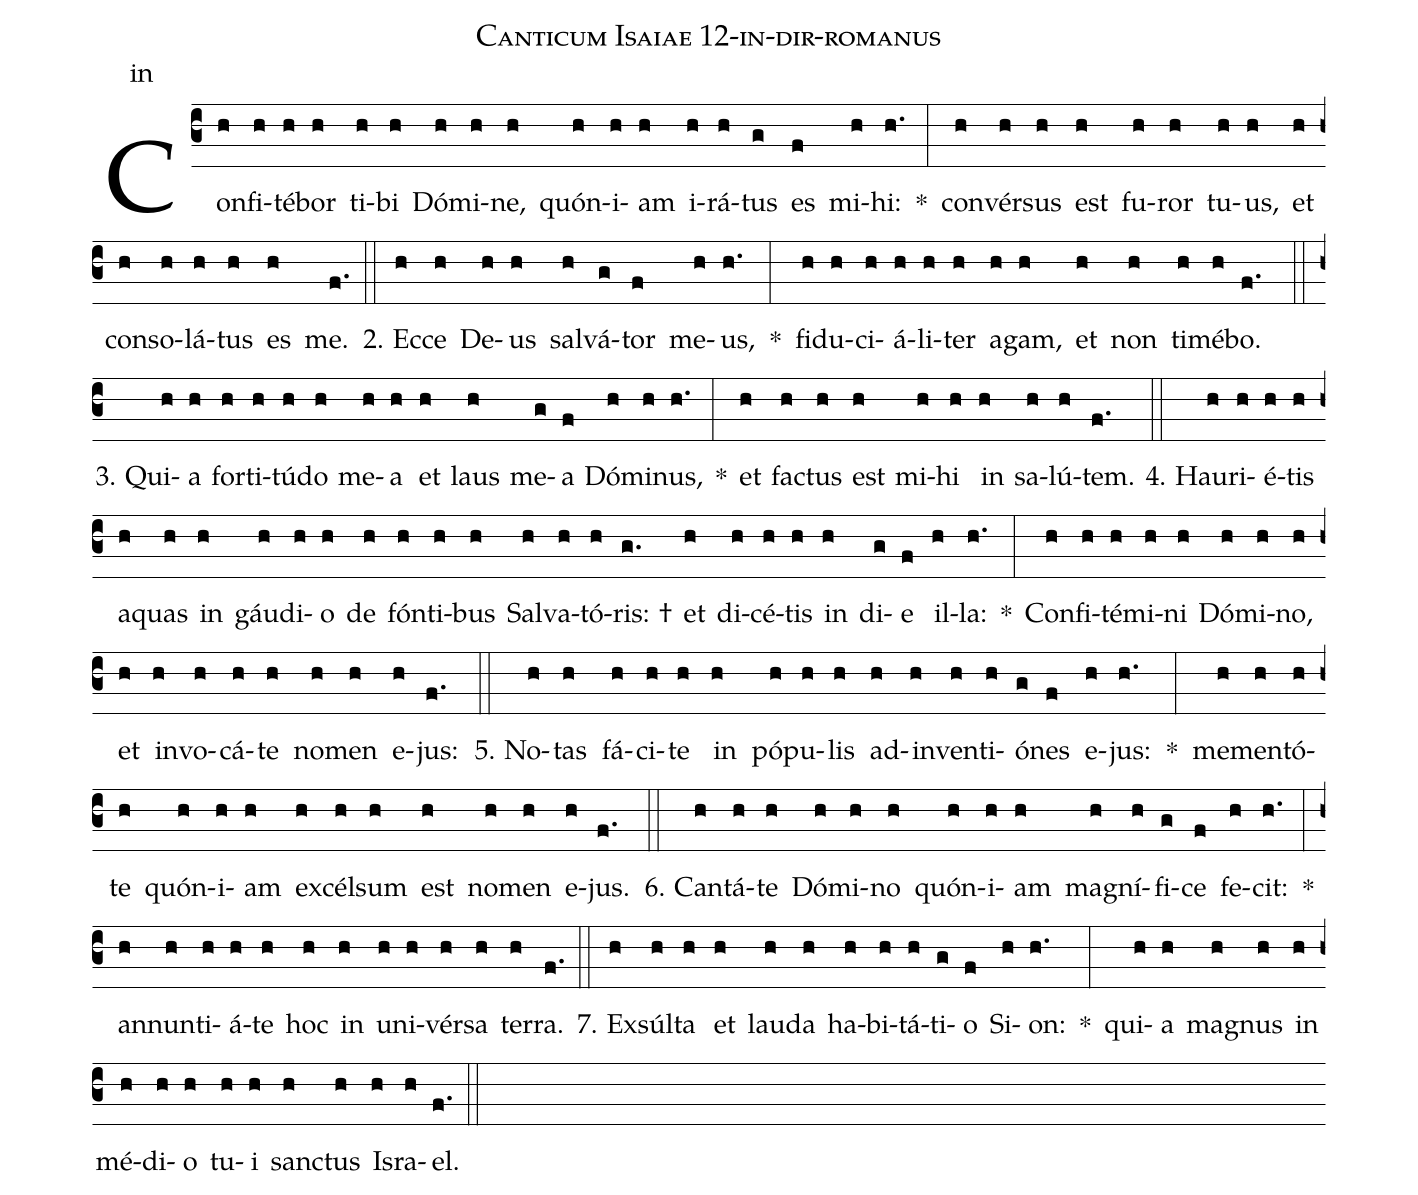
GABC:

name: Canticum Isaiae 12-in-dir-romanus;
annotation: in;
%%
(c3)Con(h)fi(h)té(h)bor(h) ti(h)bi(h) Dó(h)mi(h)ne,(h) quón(h)i(h)am(h) i(h)rá(h)tus(g) es(f) mi(h)hi:(h.) *(:) con(h)vér(h)sus(h) est(h) fu(h)ror(h) tu(h)us,(h) et(h) con(h)so(h)lá(h)tus(h) es(h) me.(f.) (::)
2. Ec(h)ce(h) De(h)us(h) sal(h)vá(g)tor(f) me(h)us,(h.) *(:) fi(h)du(h)ci(h)á(h)li(h)ter(h) a(h)gam,(h) et(h) non(h) ti(h)mé(h)bo.(f.) (::)
3. Qui(h)a(h) for(h)ti(h)tú(h)do(h) me(h)a(h) et(h) laus(h) me(g)a(f) Dó(h)mi(h)nus,(h.) *(:) et(h) fac(h)tus(h) est(h) mi(h)hi(h) in(h) sa(h)lú(h)tem.(f.) (::)
4. Hau(h)ri(h)é(h)tis(h) a(h)quas(h) in(h) gáu(h)di(h)o(h) de(h) fón(h)ti(h)bus(h) Sal(h)va(h)tó(h)ris: †(g.) et(h) di(h)cé(h)tis(h) in(h) di(g)e(f) il(h)la:(h.) *(:) Con(h)fi(h)té(h)mi(h)ni(h) Dó(h)mi(h)no,(h) et(h) in(h)vo(h)cá(h)te(h) no(h)men(h) e(h)jus:(f.) (::)
5. No(h)tas(h) fá(h)ci(h)te(h) in(h) pó(h)pu(h)lis(h) ad(h)in(h)ven(h)ti(h)ó(g)nes(f) e(h)jus:(h.) *(:) me(h)men(h)tó(h)te(h) quón(h)i(h)am(h) ex(h)cél(h)sum(h) est(h) no(h)men(h) e(h)jus.(f.) (::)
6. Can(h)tá(h)te(h) Dó(h)mi(h)no(h) quón(h)i(h)am(h) ma(h)gní(h)fi(g)ce(f) fe(h)cit:(h.) *(:) an(h)nun(h)ti(h)á(h)te(h) hoc(h) in(h) u(h)ni(h)vér(h)sa(h) ter(h)ra.(f.) (::)
7. Ex(h)súl(h)ta(h) et(h) lau(h)da(h) ha(h)bi(h)tá(h)ti(g)o(f) Si(h)on:(h.) *(:) qui(h)a(h) ma(h)gnus(h) in(h) mé(h)di(h)o(h) tu(h)i(h) sanc(h)tus(h) Is(h)ra(h)el.(f.) (::)
